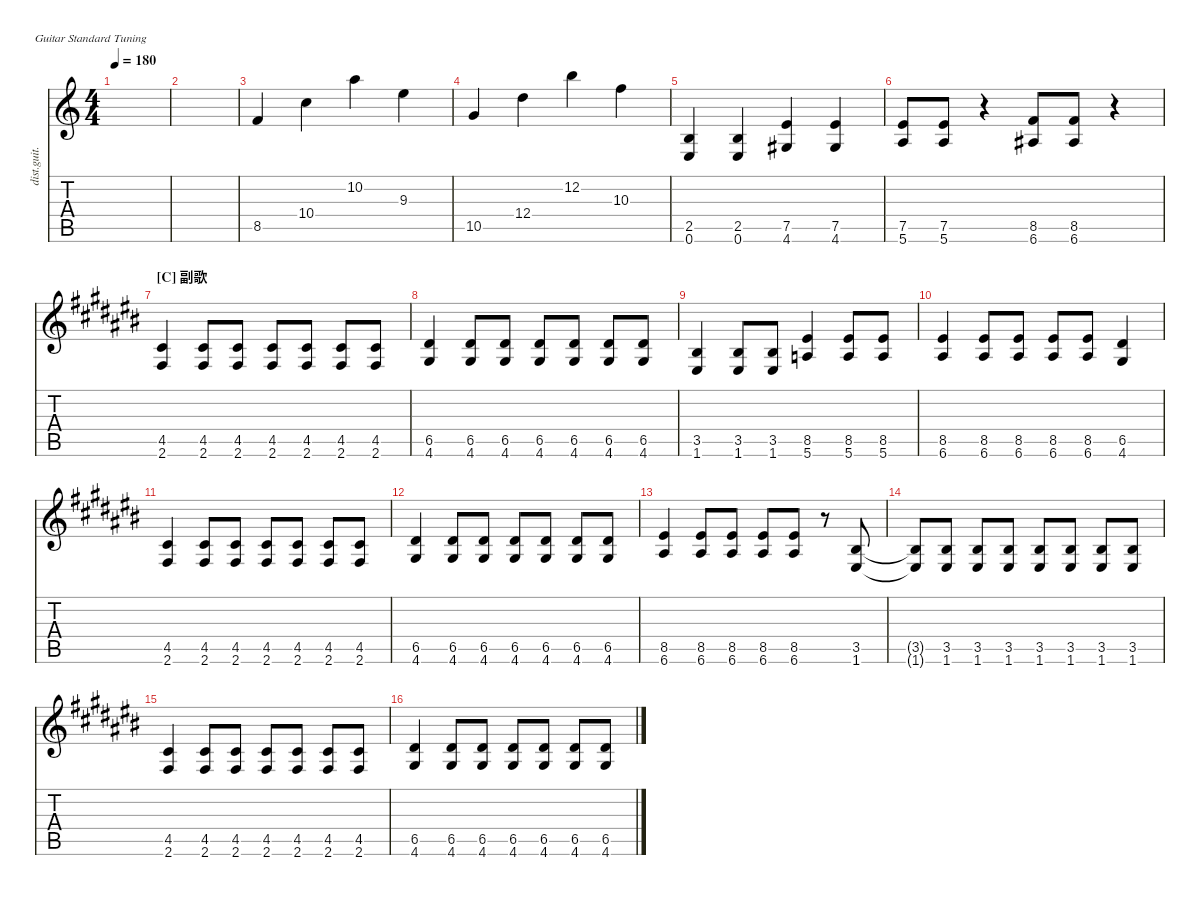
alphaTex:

\defaultSystemsLayout 4
\hideDynamics
\bracketExtendMode nobrackets
\otherSystemsTrackNameOrientation horizontal
\track ("Rhythm" "dist.guit.") {instrument distortionguitar}
\staff {score tabs}
\tuning (E4 B3 G3 D3 A2 E2)
\ts (4 4)
\tempo 180
\clef g2
\ks c
|
|
8.5.4 10.4.4 10.2.4 9.3.4 |
10.5.4 12.4.4 12.2.4 10.3.4 |
(2.5 0.6).4 (2.5 0.6).4 (7.5 4.6).4 (7.5 4.6).4 |
(7.5 5.6).8 (7.5 5.6).8 r.4 (8.5 6.6).8 (6.6 8.5).8 r.4 |
\section ("C" "副歌")
\ks c#
(4.5 2.6).4 (4.5 2.6).8 (4.5 2.6).8 (4.5 2.6).8 (4.5 2.6).8 (4.5 2.6).8 (4.5 2.6).8 |
(4.6 6.5).4 (4.6 6.5).8 (4.6 6.5).8 (4.6 6.5).8 (4.6 6.5).8 (4.6 6.5).8 (4.6 6.5).8 |
(3.5 1.6).4 (3.5 1.6).8 (3.5 1.6).8 (8.5 5.6).4 (8.5 5.6).8 (8.5 5.6).8 |
(8.5 6.6).4 (8.5 6.6).8 (8.5 6.6).8 (8.5 6.6).8 (8.5 6.6).8 (4.6 6.5).4 |
(4.5 2.6).4 (4.5 2.6).8 (4.5 2.6).8 (4.5 2.6).8 (4.5 2.6).8 (4.5 2.6).8 (4.5 2.6).8 |
(4.6 6.5).4 (4.6 6.5).8 (4.6 6.5).8 (4.6 6.5).8 (4.6 6.5).8 (4.6 6.5).8 (4.6 6.5).8 |
(8.5 6.6).4 (8.5 6.6).8 (8.5 6.6).8 (8.5 6.6).8 (8.5 6.6).8 r.8 (3.5 1.6).8 |
(1.6{t} 3.5{t}).8 (3.5 1.6).8 (3.5 1.6).8 (3.5 1.6).8 (3.5 1.6).8 (3.5 1.6).8 (3.5 1.6).8 (3.5 1.6).8 |
(4.5 2.6).4 (4.5 2.6).8 (4.5 2.6).8 (4.5 2.6).8 (4.5 2.6).8 (4.5 2.6).8 (4.5 2.6).8 |
(4.6 6.5).4 (4.6 6.5).8 (4.6 6.5).8 (4.6 6.5).8 (4.6 6.5).8 (4.6 6.5).8 (4.6 6.5).8
